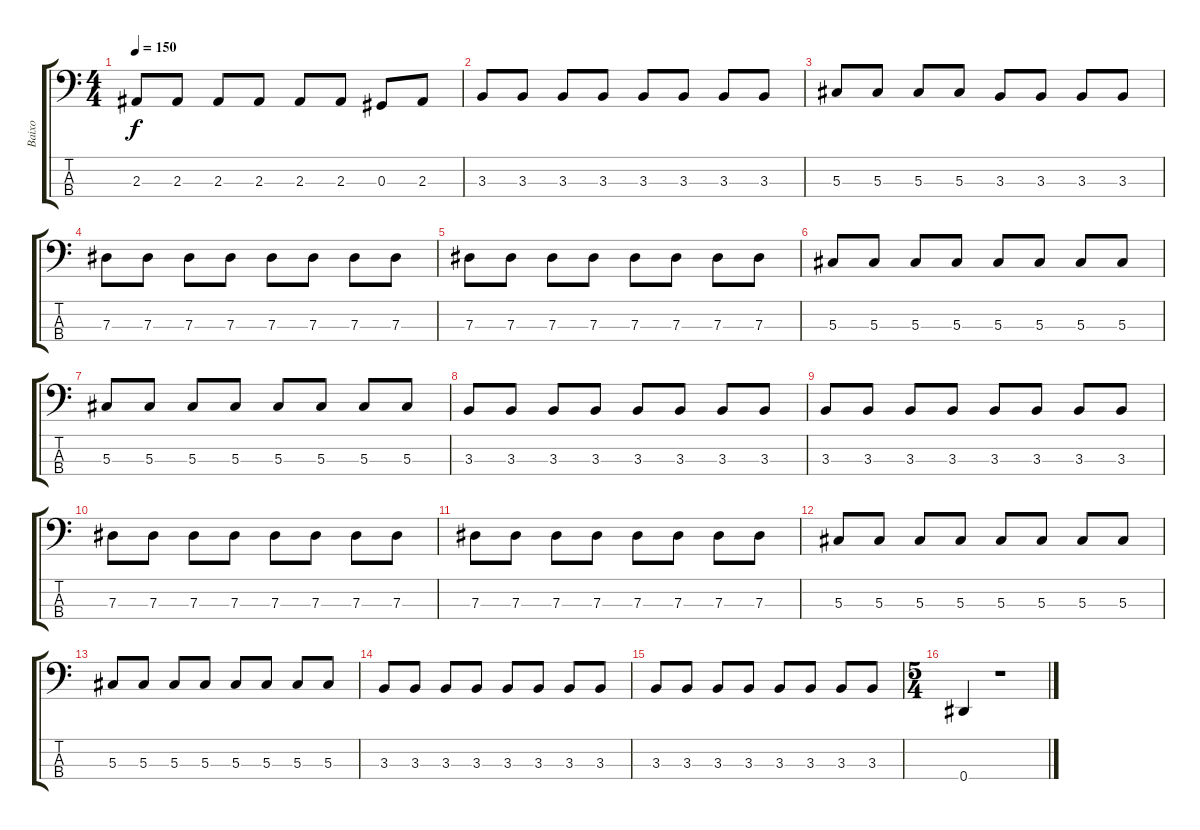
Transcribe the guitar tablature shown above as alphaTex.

\track ("Baixo" "Baixo") {instrument electricbassfinger}
\staff {score tabs}
\tuning (Gb2 Db2 Ab1 Eb1) {hide}
\ts (4 4)
\tempo 150
\clef f4
\ks c
2.3.8{dy f} 2.3.8 2.3.8 2.3.8 2.3.8 2.3.8 0.3.8 2.3.8 |
3.3.8 3.3.8 3.3.8 3.3.8 3.3.8 3.3.8 3.3.8 3.3.8 |
5.3.8 5.3.8 5.3.8 5.3.8 3.3.8 3.3.8 3.3.8 3.3.8 |
7.3.8 7.3.8 7.3.8 7.3.8 7.3.8 7.3.8 7.3.8 7.3.8 |
7.3.8 7.3.8 7.3.8 7.3.8 7.3.8 7.3.8 7.3.8 7.3.8 |
5.3.8 5.3.8 5.3.8 5.3.8 5.3.8 5.3.8 5.3.8 5.3.8 |
5.3.8 5.3.8 5.3.8 5.3.8 5.3.8 5.3.8 5.3.8 5.3.8 |
3.3.8 3.3.8 3.3.8 3.3.8 3.3.8 3.3.8 3.3.8 3.3.8 |
3.3.8 3.3.8 3.3.8 3.3.8 3.3.8 3.3.8 3.3.8 3.3.8 |
7.3.8 7.3.8 7.3.8 7.3.8 7.3.8 7.3.8 7.3.8 7.3.8 |
7.3.8 7.3.8 7.3.8 7.3.8 7.3.8 7.3.8 7.3.8 7.3.8 |
5.3.8 5.3.8 5.3.8 5.3.8 5.3.8 5.3.8 5.3.8 5.3.8 |
5.3.8 5.3.8 5.3.8 5.3.8 5.3.8 5.3.8 5.3.8 5.3.8 |
3.3.8 3.3.8 3.3.8 3.3.8 3.3.8 3.3.8 3.3.8 3.3.8 |
3.3.8 3.3.8 3.3.8 3.3.8 3.3.8 3.3.8 3.3.8 3.3.8 |
\ts (5 4)
0.4.4 r.1
